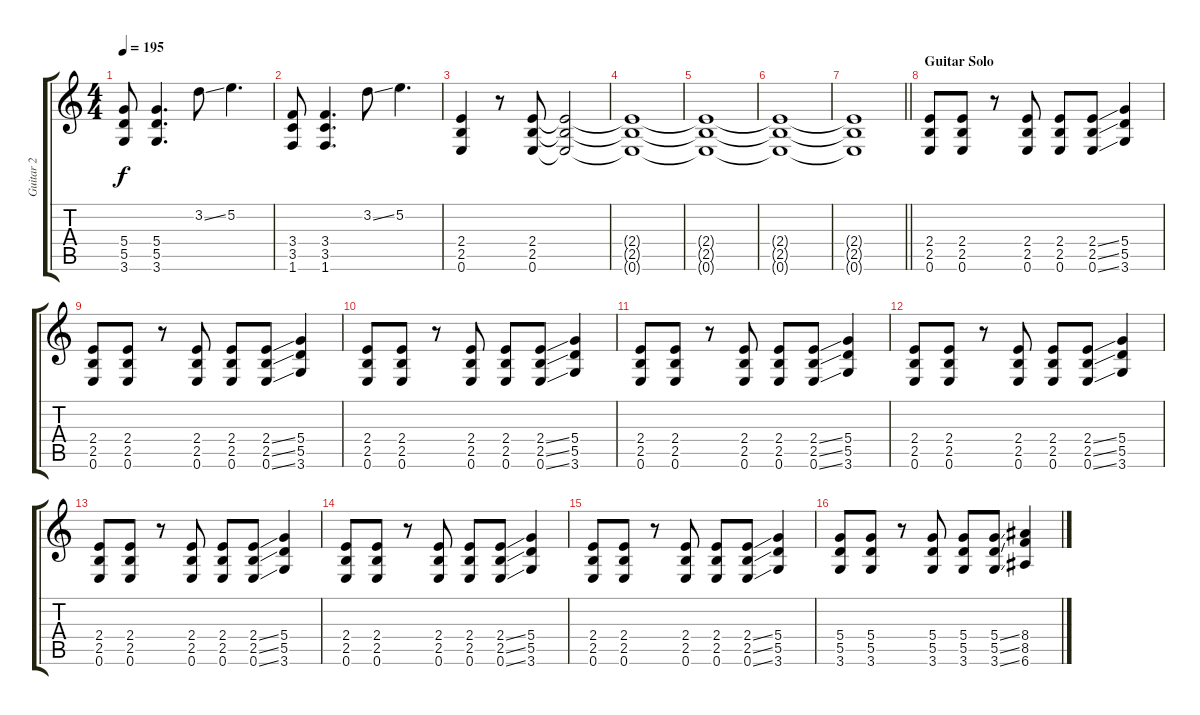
\track ("Guitar 2" "Guitar 2") {instrument distortionguitar}
\staff {score tabs}
\tuning (E4 B3 G3 D3 A2 E2) {hide}
\ts (4 4)
\tempo 195
\clef g2
\ks c
(5.4 5.5 3.6).8{dy f} (5.4 5.5 3.6).4{d} 3.2{ss}.8 5.2.4{d} |
(3.4 3.5 1.6).8 (3.4 3.5 1.6).4{d} 3.2{ss}.8 5.2.4{d} |
(2.4 2.5 0.6).4 r.8 (2.4 2.5 0.6).8 (2.4{t} 2.5{t} 0.6{t}).2 |
(2.4{t} 2.5{t} 0.6{t}).1 |
(2.4{t} 2.5{t} 0.6{t}).1 |
(2.4{t} 2.5{t} 0.6{t}).1 |
\barLineRight lightlight
(2.4{t} 2.5{t} 0.6{t}).1 |
\section ("" "Guitar Solo")
(2.4 2.5 0.6).8 (2.4 2.5 0.6).8 r.8 (2.4 2.5 0.6).8 (2.4 2.5 0.6).8 (2.4{ss} 2.5{ss} 0.6{ss}).8 (5.4 5.5 3.6).4 |
(2.4 2.5 0.6).8 (2.4 2.5 0.6).8 r.8 (2.4 2.5 0.6).8 (2.4 2.5 0.6).8 (2.4{ss} 2.5{ss} 0.6{ss}).8 (5.4 5.5 3.6).4 |
(2.4 2.5 0.6).8 (2.4 2.5 0.6).8 r.8 (2.4 2.5 0.6).8 (2.4 2.5 0.6).8 (2.4{ss} 2.5{ss} 0.6{ss}).8 (5.4 5.5 3.6).4 |
(2.4 2.5 0.6).8 (2.4 2.5 0.6).8 r.8 (2.4 2.5 0.6).8 (2.4 2.5 0.6).8 (2.4{ss} 2.5{ss} 0.6{ss}).8 (5.4 5.5 3.6).4 |
(2.4 2.5 0.6).8 (2.4 2.5 0.6).8 r.8 (2.4 2.5 0.6).8 (2.4 2.5 0.6).8 (2.4{ss} 2.5{ss} 0.6{ss}).8 (5.4 5.5 3.6).4 |
(2.4 2.5 0.6).8 (2.4 2.5 0.6).8 r.8 (2.4 2.5 0.6).8 (2.4 2.5 0.6).8 (2.4{ss} 2.5{ss} 0.6{ss}).8 (5.4 5.5 3.6).4 |
(2.4 2.5 0.6).8 (2.4 2.5 0.6).8 r.8 (2.4 2.5 0.6).8 (2.4 2.5 0.6).8 (2.4{ss} 2.5{ss} 0.6{ss}).8 (5.4 5.5 3.6).4 |
(2.4 2.5 0.6).8 (2.4 2.5 0.6).8 r.8 (2.4 2.5 0.6).8 (2.4 2.5 0.6).8 (2.4{ss} 2.5{ss} 0.6{ss}).8 (5.4 5.5 3.6).4 |
(5.4 5.5 3.6).8 (5.4 5.5 3.6).8 r.8 (5.4 5.5 3.6).8 (5.4 5.5 3.6).8 (5.4{ss} 5.5{ss} 3.6{ss}).8 (8.4 8.5 6.6).4
